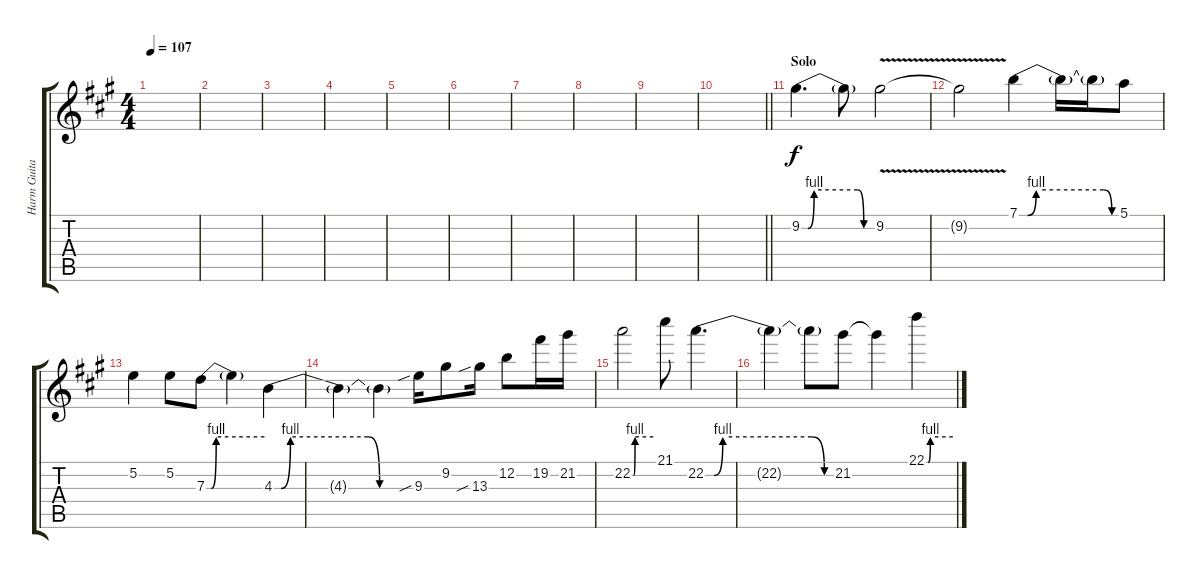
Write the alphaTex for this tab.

\track ("Harm Guitar" "Harm Guita") {instrument overdrivenguitar}
\staff {score tabs}
\tuning (E4 B3 G3 D3 A2 E2) {hide}
\ts (4 4)
\tempo 107
\clef g2
\ks a
|
|
|
|
|
|
|
|
|
\barLineRight lightlight
|
\section ("" "Solo")
9.2{be (custom 0 0 5 0 10 4 45 4 50 0 60 0)}.4{d} 9.2{t}.8 9.2{v}.2 |
9.2{t}.2 7.1{be (custom 0 0 5 0 10 4 50 4 55 0 60 0)}.4 7.1{t}.16 7.1{t}.16 5.1.8 |
5.2.4 5.2.8 7.3{be (custom 0 0 5 0 10 4 60 4)}.8 7.3{t}.4 4.3{be (custom 0 0 3 0 7 4 40 4 45 0 60 0)}.4 |
4.3{t}.4 4.3{t}.4 9.3{sib}.16 9.2.8 13.3{sib}.16 12.2.8 19.2.16 21.2.16 |
22.2{be (custom 0 0 4 0 8 4 60 4)}.2 21.1.8 22.2{be (custom 0 0 4 0 8 4 49 4 55 0 60 0)}.4{d} |
22.2{t}.4 22.2{t}.8 21.2.8 21.2{t}.4 22.1{be (custom 0 0 4 0 9 4 60 4)}.4
